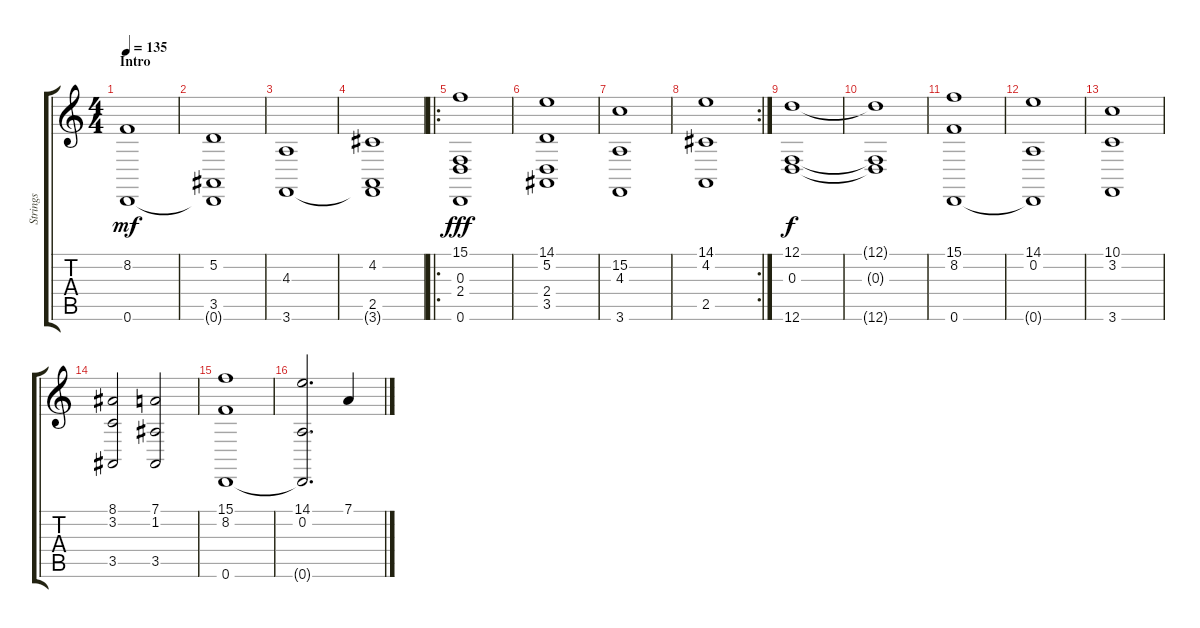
\track ("Strings" "Strings") {instrument stringensemble1}
\staff {score tabs}
\tuning (D4 A3 F3 C3 G2 D2) {hide}
\ts (4 4)
\section ("" "Intro")
\tempo 135
\clef g2
\ks c
(8.2 0.6).1{dy mf instrument stringensemble1} |
(5.2 3.5 0.6{t}).1 |
(4.3 3.6).1 |
(4.2 2.5 3.6{t}).1 |
\ro
(15.1 0.3 2.4 0.6).1{dy fff} |
(14.1 5.2 2.4 3.5).1 |
(15.2 4.3 3.6).1 |
\rc 2
(14.1 4.2 2.5).1 |
(12.1 0.3 12.6).1{dy f} |
(12.1{t} 0.3{t} 12.6{t}).1 |
(15.1 8.2 0.6).1 |
(14.1 0.2 0.6{t}).1 |
(10.1 3.2 3.6).1 |
(8.1 3.2 3.5).2 (7.1 1.2 3.5).2 |
(15.1 8.2 0.6).1 |
(14.1 0.2 0.6{t}).2{d} 7.1.4
